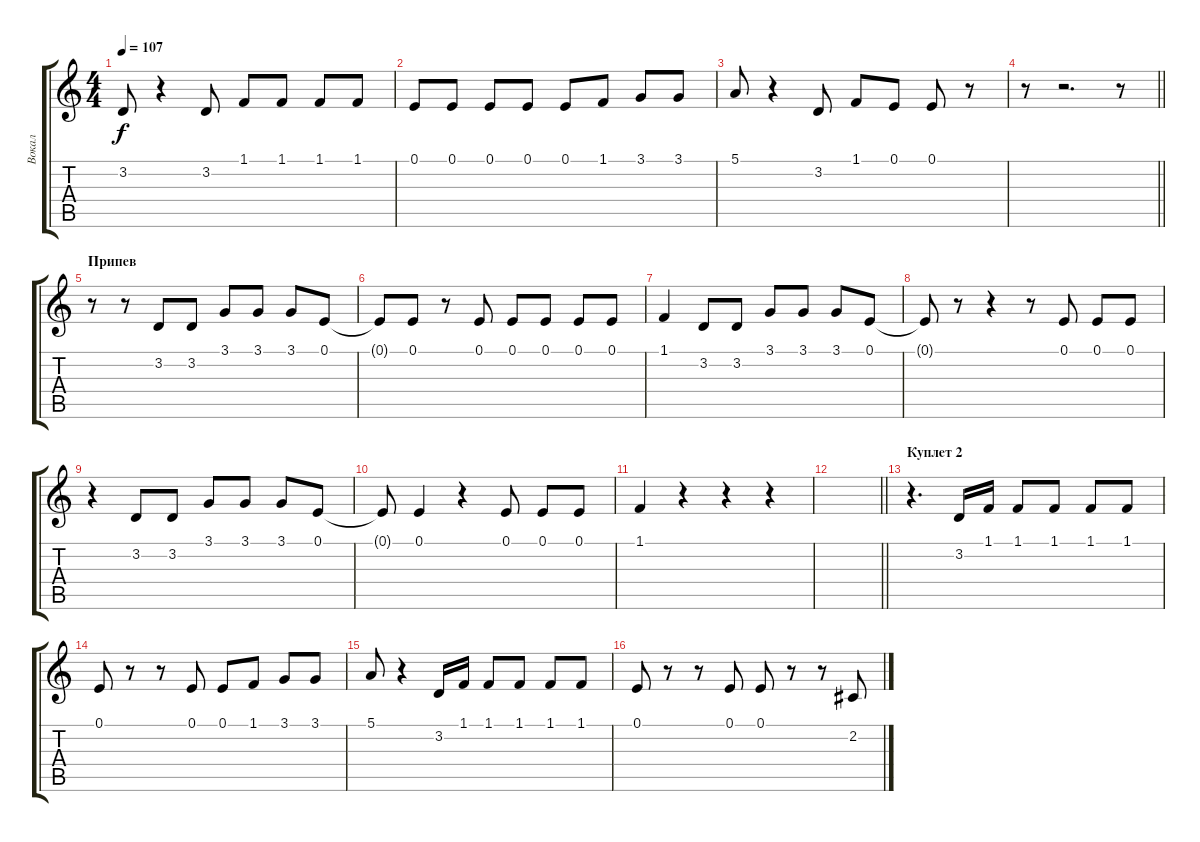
\track ("Вокал" "Вокал") {instrument flute}
\staff {score tabs}
\tuning (E4 B3 G3 D3 A2 E2) {hide}
\ts (4 4)
\tempo 107
\clef g2
\ks c
3.2.8{dy f} r.4 3.2.8 1.1.8 1.1.8 1.1.8 1.1.8 |
0.1.8 0.1.8 0.1.8 0.1.8 0.1.8 1.1.8 3.1.8 3.1.8 |
5.1.8 r.4 3.2.8 1.1.8 0.1.8 0.1.8 r.8 |
\barLineRight lightlight
r.8 r.2{d} r.8 |
\section ("" "Припев")
r.8 r.8 3.2.8 3.2.8 3.1.8 3.1.8 3.1.8 0.1.8 |
0.1{t}.8 0.1.8 r.8 0.1.8 0.1.8 0.1.8 0.1.8 0.1.8 |
1.1.4 3.2.8 3.2.8 3.1.8 3.1.8 3.1.8 0.1.8 |
0.1{t}.8 r.8 r.4 r.8 0.1.8 0.1.8 0.1.8 |
r.4 3.2.8 3.2.8 3.1.8 3.1.8 3.1.8 0.1.8 |
0.1{t}.8 0.1.4 r.4 0.1.8 0.1.8 0.1.8 |
1.1.4 r.4 r.4 r.4 |
\barLineRight lightlight
|
\section ("" "Куплет 2")
r.4{d} 3.2.16 1.1.16 1.1.8 1.1.8 1.1.8 1.1.8 |
0.1.8 r.8 r.8 0.1.8 0.1.8 1.1.8 3.1.8 3.1.8 |
5.1.8 r.4 3.2.16 1.1.16 1.1.8 1.1.8 1.1.8 1.1.8 |
0.1.8 r.8 r.8 0.1.8 0.1.8 r.8 r.8 2.2.8
